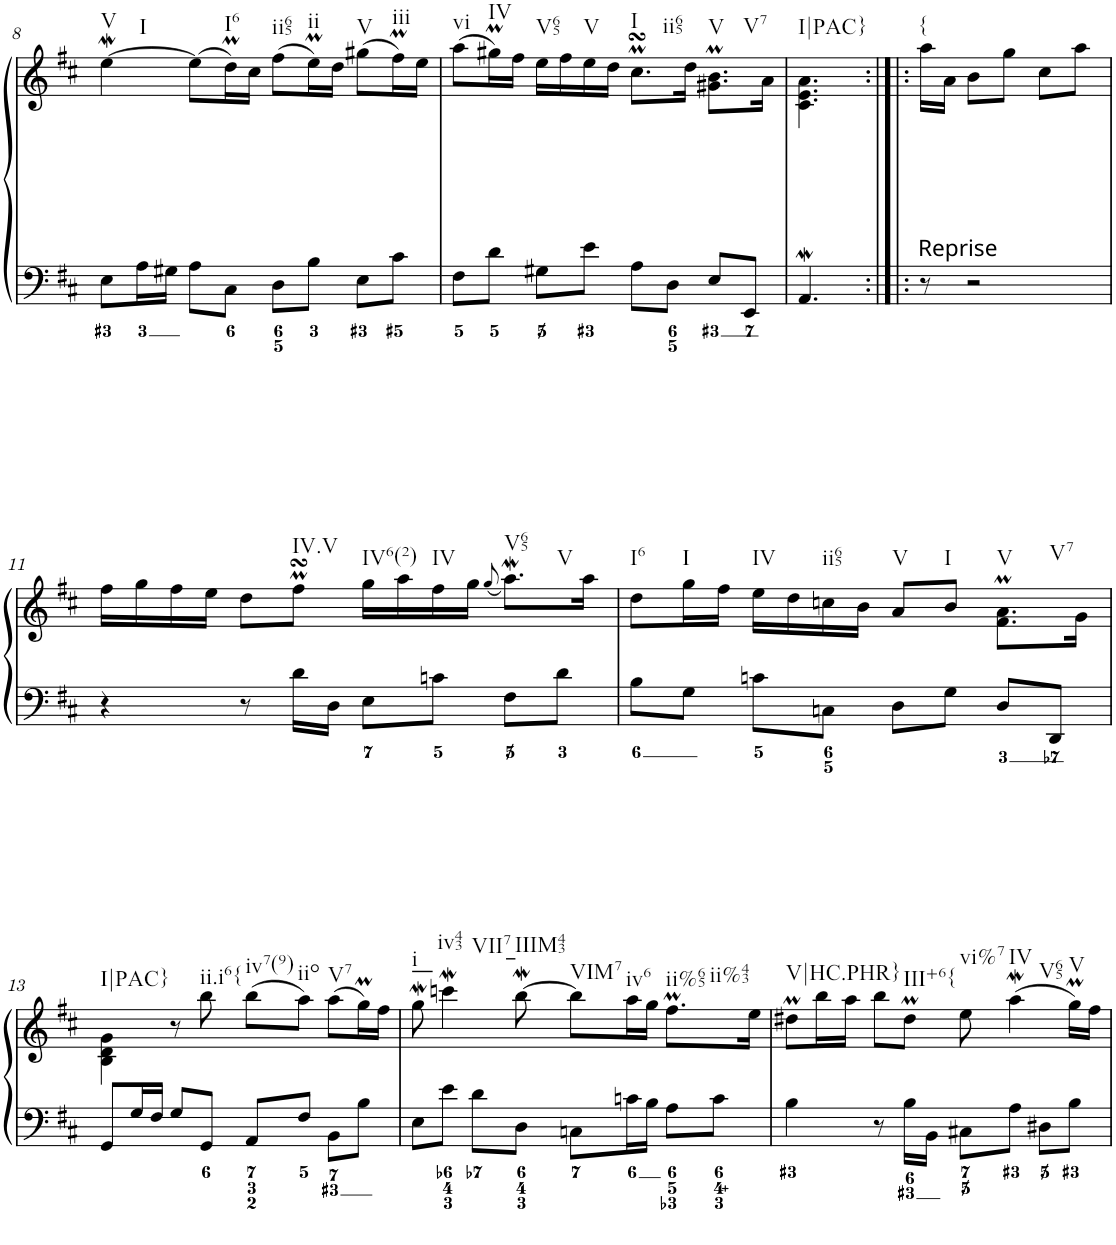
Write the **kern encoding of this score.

**kern	**kern
*part1	*part1
*staff2	*staff1
*I"Clavecin	*
!!LO:PB:g=z
*clefF4	*clefG2
*k[f#c#]	*k[f#c#]
*D:	*D:
*M4/4	*M4/4
*met(c)	*met(c)
=8	=8
!	!LO:TX:b:t=V
8E\L	[4eeW\
16A\L	.
16G#X\JJ	.
!	!LO:TX:b:t=I
8A\L	(>8ee\L]
!	!LO:TX:b:t=I6
8C#\J	16ddM\L)
.	16cc#\JJ
!	!LO:TX:b:t=ii65
8D\L	(>8ff#\L
!	!LO:TX:b:t=ii
8B\J	16eeM\L)
.	16dd\JJ
!	!LO:TX:b:t=V
8E\L	(>8gg#X\L
!	!LO:TX:b:t=iii
8c#\J	16ff#m\L)
.	16ee\JJ
=9	=9
!	!LO:TX:b:t=vi
8F#\L	(>8aa\L
!	!LO:TX:b:t=IV
8d\J	16gg#Xm\L)
.	16ff#\JJ
!	!LO:TX:b:t=V65
8G#X\L	16ee\LL
.	16ff#\
!	!LO:TX:b:t=V
8e\J	16ee\
.	16dd\JJ
!	!LO:TX:b:t=I
8A\L	8.cc#msSsS\L
8D\J	.
!	!LO:TX:b:t=ii65
.	16dd\Jk
!	!LO:TX:b:t=V
8E/L	8.g#X\M 8.b\ML
8EE/J	.
!	!LO:TX:b:t=V7
.	16a\Jk
=10	=10
!	!LO:TX:b:t=I|PAC}
4.AAW/	4.c#\ 4.e\ 4.a\
=10X1:|!|:	=10X1:|!|:
!	!LO:TX:b:t=Reprise
!	!LO:TX:b:t={
8r	16aa\LL
.	16a\JJ
2r	8b\L
.	8gg\J
.	8cc#\L
.	8aa\J
!!LO:LB:g=z
=11	=11
4r	16ff#\LL
.	16gg\
.	16ff#\
.	16ee\JJ
8r	8dd\L
!	!LO:TX:b:t=IV.V
16d\LL	8ff#msSsS\J
16D\JJ	.
!	!LO:TX:b:t=IV6(2)
8E\L	16gg\LL
.	16aa\
!	!LO:TX:b:t=IV
8cn\J	16ff#\
.	16gg\JJ
.	(<8qgg/
!	!LO:TX:b:t=V65
8F#\L	8.aaW\L)
8d\J	.
!	!LO:TX:b:t=V
.	16aa\Jk
=12	=12
!	!LO:TX:b:t=I6
8B\L	8dd\L
!	!LO:TX:b:t=I
8G\J	16gg\L
.	16ff#\JJ
!	!LO:TX:b:t=IV
8cn\L	16ee\LL
.	16dd\
!	!LO:TX:b:t=ii65
8Cn\J	16ccn\
.	16b\JJ
!	!LO:TX:b:t=V
8D\L	8a/L
!	!LO:TX:b:t=I
8G\J	8b/J
!	!LO:TX:b:t=V
8D/L	8.f#\M 8.a\ML
8DD/J	.
!	!LO:TX:b:t=V7
.	16g\Jk
!!LO:LB:g=z
=13	=13
!	!LO:TX:b:t=I|PAC}
8GG/L	4B\ 4d\ 4g\
16G/L	.
16F#/JJ	.
8G/L	8r
!	!LO:TX:b:t=ii.i6{
8GG/J	8bb\
!	!LO:TX:b:t=iv7(9)
8AA/L	(>8bb\L
!	!LO:TX:b:t=iio
8F#/J	8aa\J)
!	!LO:TX:b:t=V7
8BB\L	(>8aa\L
8B\J	16ggM\L)
.	16ff#\JJ
=14	=14
!	!LO:TX:b:t=i
8E\L	8ggw\
!	!LO:TX:b:t=iv43
!	!LO:TX:b:t=VII7
8e\J	4cccnw\
8d\L	.
!	!LO:TX:b:t=IIIM43
8D\J	[8bbW\
!	!LO:TX:b:t=VIM7
8Cn\L	8bb\L]
!	!LO:TX:b:t=iv6
16cn\L	16aa\L
16B\JJ	16gg\JJ
!	!LO:TX:b:t=ii%65
8A\L	8.ff#m\L
8c\J	.
!	!LO:TX:b:t=ii%43
.	16ee\Jk
=15	=15
!	!LO:TX:b:t=V|HC.PHR}
4B\	8dd#Xm\L
.	16bb\L
.	16aa\JJ
8r	8bb\L
!	!LO:TX:b:t=III+6{
16B\LL	8dd#m\J
16BB\JJ	.
!	!LO:TX:b:t=vi%7
8C#X\L	8ee\
!	!LO:TX:b:t=IV
!	!LO:TX:b:t=V65
8A\J	(>4aaW\
8D#X\L	.
!	!LO:TX:b:t=V
8B\J	16ggM\LL)
.	16ff#\JJ
=	=
*-	*-
